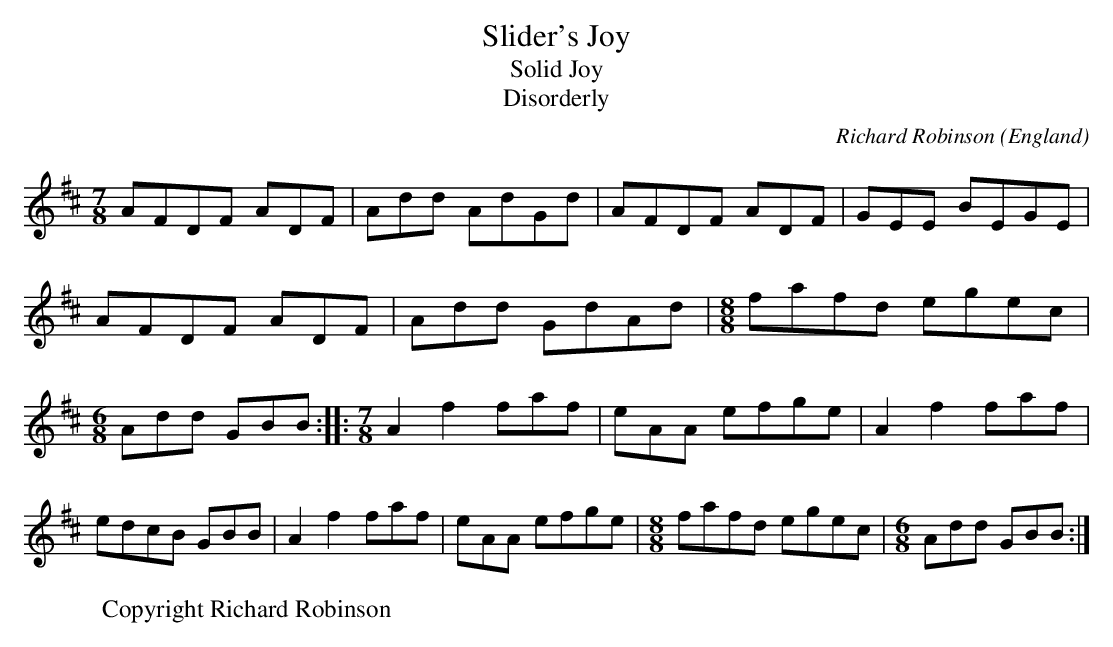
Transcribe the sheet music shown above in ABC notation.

X:1
T:Slider's Joy
T:Solid Joy
T:Disorderly
O:England
M:7/8
C:Richard Robinson
K:D
AFDF ADF | Add AdGd | AFDF ADF | GEE BEGE | \
AFDF ADF | Add GdAd | \
M:8/8
fafd egec | \
M:6/8
Add GBB ::\
M:7/8
A2 f2 faf | eAA efge | A2 f2 faf | edcB GBB | \
A2 f2 faf | eAA efge | \
M:8/8
fafd egec | \
M:6/8
Add GBB :|**
W:Copyright Richard Robinson
